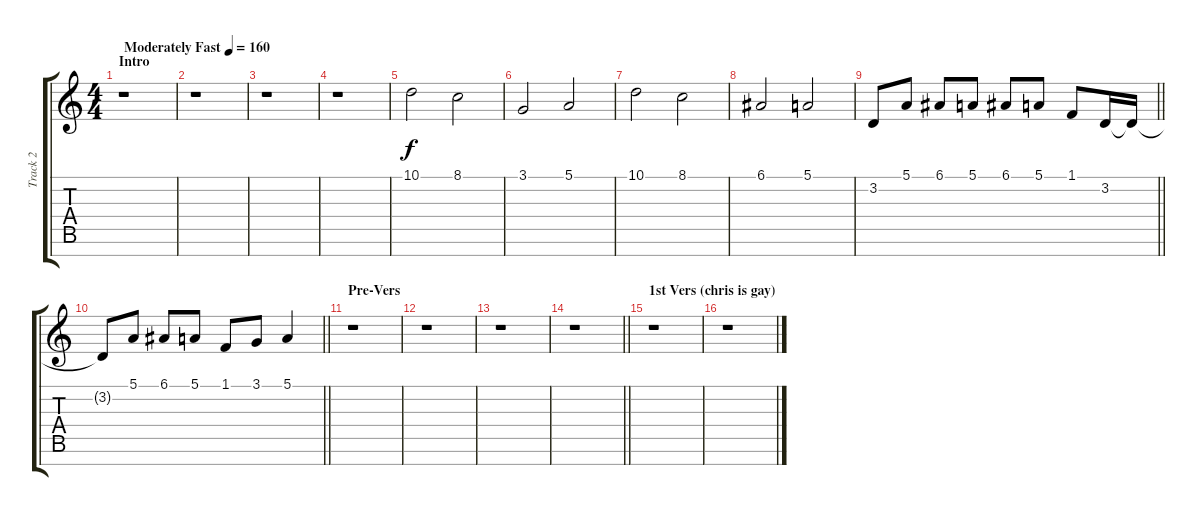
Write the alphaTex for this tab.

\track ("Track 2" "Track 2") {instrument cello}
\staff {score tabs}
\tuning (E4 B3 G3 D3 A2 E2 B1) {hide}
\ts (4 4)
\section ("" "Intro")
\tempo (160 "Moderately Fast")
\clef g2
\ks c
r.1{dy f instrument cello} |
r.1 |
r.1 |
r.1 |
10.1.2 8.1.2 |
3.1.2 5.1.2 |
10.1.2 8.1.2 |
6.1.2 5.1.2 |
\barLineRight lightlight
3.2.8 5.1.8 6.1.8 5.1.8 6.1.8 5.1.8 1.1.8 3.2.16 3.2{t}.16 |
\barLineRight lightlight
3.2{t}.8 5.1.8 6.1.8 5.1.8 1.1.8 3.1.8 5.1.4 |
\section ("" "Pre-Vers")
r.1 |
r.1 |
r.1 |
\barLineRight lightlight
r.1 |
\section ("" "1st Vers (chris is gay)")
r.1 |
r.1
